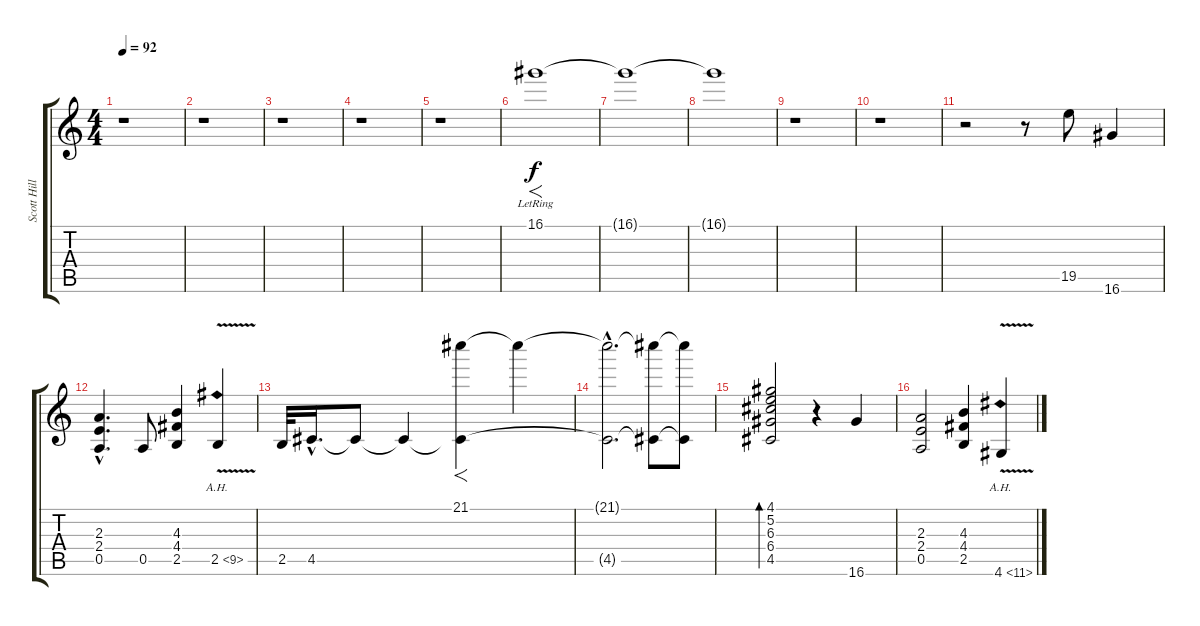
\track ("Scott Hill" "Scott Hill") {instrument overdrivenguitar}
\staff {score tabs}
\tuning (E4 B3 G3 D3 A2 E2) {hide}
\ts (4 4)
\tempo 92
\clef g2
\ks c
r.1{dy f instrument overdrivenguitar} |
r.1 |
r.1 |
r.1 |
r.1 |
16.1{lr}.1{f} |
16.1{t}.1 |
16.1{t}.1 |
r.1 |
r.1 |
r.2 r.8 19.5.8 16.6.4 |
(2.3{hac} 2.4{hac} 0.5{hac}).4{d} 0.5.8 (4.3 4.4 2.5).4 2.5{ah 7 v}.4 |
2.5.32 4.5{hac}.16{d} 4.5{t}.8 4.5{t}.4 (21.1 4.5{t}).4{f} 21.1{t}.4 |
(21.1{hac t} 4.5{hac t}).2{d} (21.1{t} 4.5{t}).8 (21.1{t} 4.5{t}).8 |
(4.1 5.2 6.3 6.4 4.5).2{bd 30} r.4 16.6.4 |
(2.3 2.4 0.5).2 (4.3 4.4 2.5).4 4.6{ah 7 v}.4
